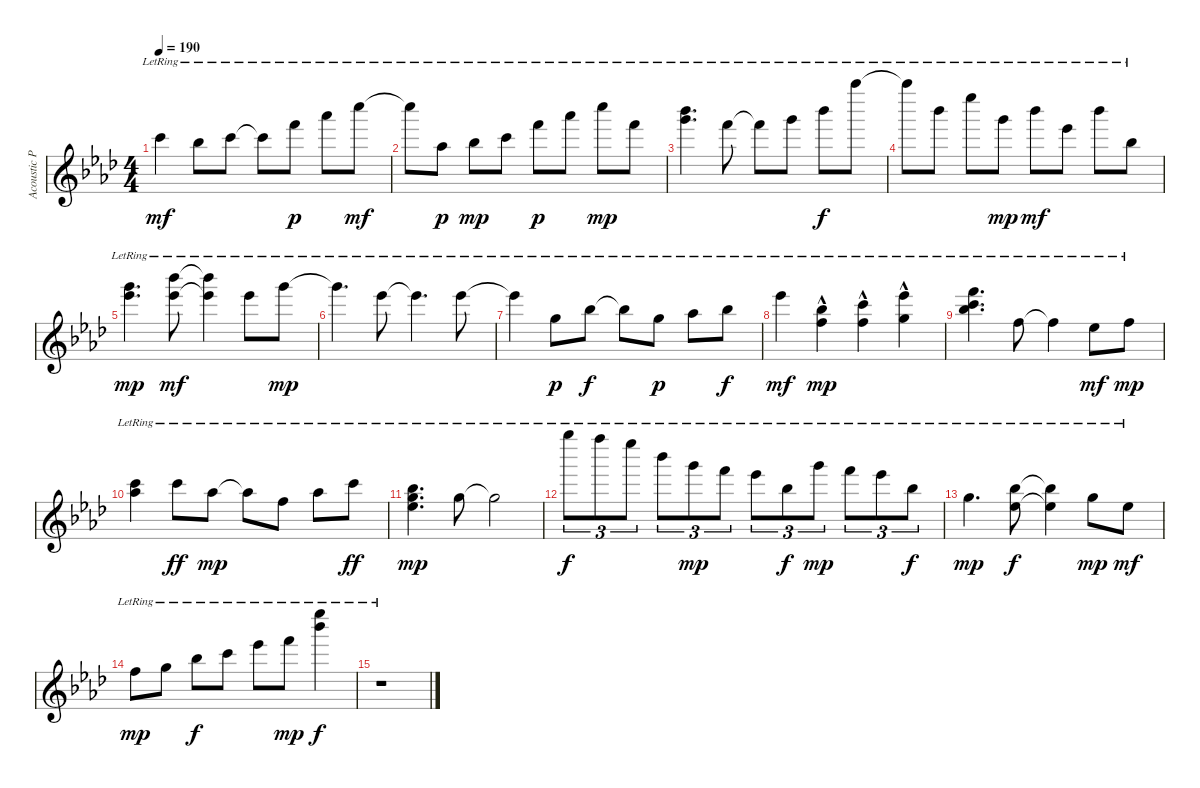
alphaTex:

\track ("Acoustic Piano (Staff 1)" "Acoustic P") {instrument electricbassfinger}
\staff {score}
\tuning (E4 B3 G3 D3 A2 E2 B1) {hide}
\ts (4 4)
\tempo 190
\clef g2
\ks ab
8.1{lr}.4{dy mf} 6.1{lr}.8 8.1{lr}.8 8.1{lr t}.8 13.1{lr}.8{dy p} 16.1{lr}.8 20.1{lr}.8{dy mf} |
20.1{lr t}.8 4.1{lr}.8{dy p} 6.1{lr}.8{dy mp} 8.1{lr}.8 13.1{lr}.8{dy p} 16.1{lr}.8 20.1{lr}.8{dy mp} 13.1{lr}.8 |
(15.1{lr} 23.2{lr}).4{d} 13.1{lr}.8 13.1{lr t}.8 15.1{lr}.8 18.1{lr}.8{dy f} 28.1{lr}.8 |
28.1{lr t}.8 18.1{lr}.8 23.1{lr}.8 15.1{lr}.8{dy mp} 18.1{lr}.8{dy mf} 11.1{lr}.8 18.1{lr}.8 6.1{lr}.8 |
(11.1{lr} 20.2{lr}).4{d dy mp} (11.1{lr} 23.2{lr}).8{dy mf} (11.1{lr t} 23.2{lr t}).4 11.1{lr}.8 15.1{lr}.8{dy mp} |
15.1{lr t}.4{d} 11.1{lr}.8 11.1{lr t}.4{d} 11.1{lr}.8 |
11.1{lr t}.4 3.1{lr}.8{dy p} 6.1{lr}.8{dy f} 6.1{lr t}.8 3.1{lr}.8{dy p} 4.1{lr}.8 6.1{lr}.8{dy f} |
11.1{lr}.4{dy mf} (6.1{hac lr} 6.2{lr}).4{dy mp} (1.1{lr} 13.2{hac lr}).4 (3.1{lr} 16.2{hac lr}).4 |
(13.1{lr} 13.2{lr} 15.3{lr}).4{d} 1.1{lr}.8 1.1{lr t}.4 4.2{lr}.8{dy mf} 1.1{lr}.8{dy mp} |
(4.1{lr} 13.2{lr}).4 8.1{lr}.8{dy ff} 4.1{lr}.8{dy mp} 4.1{lr t}.8 1.1{lr}.8 4.1{lr}.8 8.1{lr}.8{dy ff} |
(6.1{lr} 8.2{lr} 8.3{lr}).4{d dy mp} 3.1{lr}.8 3.1{lr t}.2 |
27.1{lr}.8{tu (3 2) dy f} 25.1{lr}.8{tu (3 2)} 23.1{lr}.8{tu (3 2)} 18.1{lr}.8{tu (3 2)} 15.1{lr}.8{tu (3 2) dy mp} 13.1{lr}.8{tu (3 2)} 11.1{lr}.8{tu (3 2)} 6.1{lr}.8{tu (3 2) dy f} 15.1{lr}.8{tu (3 2) dy mp} 13.1{lr}.8{tu (3 2)} 11.1{lr}.8{tu (3 2)} 6.1{lr}.8{tu (3 2) dy f} |
3.1{lr}.4{d dy mp} (6.1{lr} 4.2{lr}).8{dy f} (6.1{lr t} 4.2{lr t}).4 3.1{lr}.8{dy mp} 4.2{lr}.8{dy mf} |
1.1{lr}.8{dy mp} 3.1{lr}.8 6.1{lr}.8{dy f} 8.1{lr}.8 11.1{lr}.8 13.1{lr}.8{dy mp} (18.1{lr} 28.2{lr}).4{dy f} |
r.1
